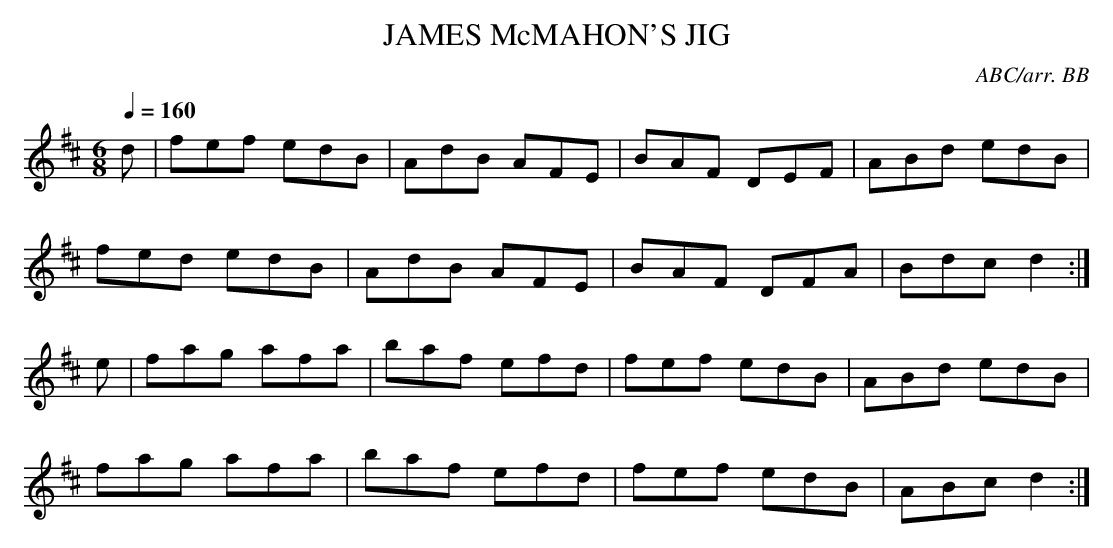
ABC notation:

X:1
T:JAMES McMAHON'S JIG
C:ABC/arr. BB
L:1/8
Q:1/4=160
M:6/8
K:D
d|fef edB|AdB AFE|BAF DEF|ABd edB|
fed edB|AdB AFE|BAF DFA|Bdc d2:|
e|fag afa|baf efd|fef edB|ABd edB|
fag afa|baf efd|fef edB|ABc d2:|
